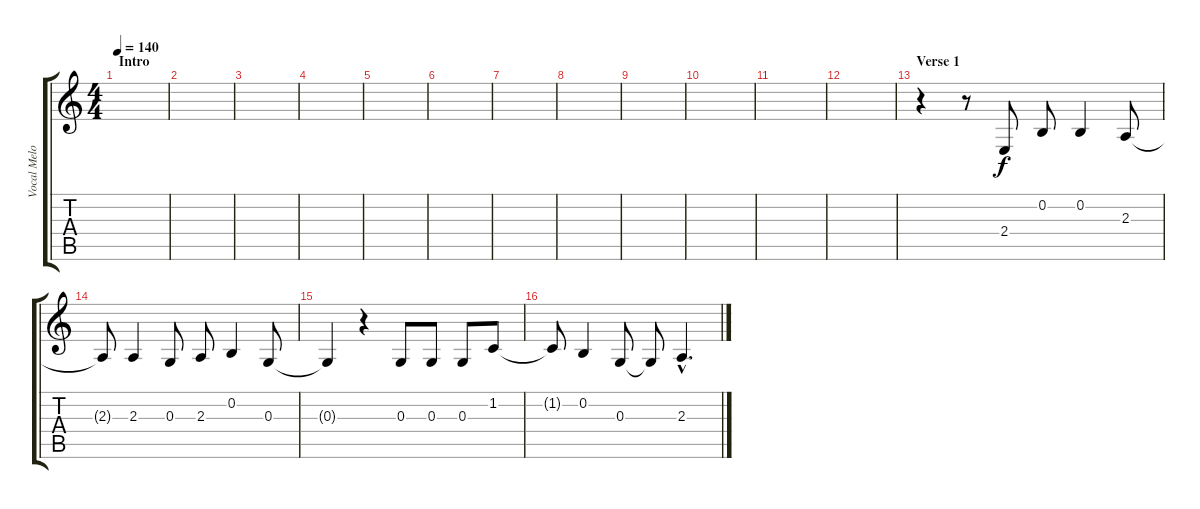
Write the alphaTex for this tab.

\track ("Vocal Melody" "Vocal Melo") {instrument acousticgrandpiano}
\staff {score tabs}
\tuning (E4 B3 G3 D3 A2 E2) {hide}
\ts (4 4)
\section ("" "Intro")
\tempo 140
\clef g2
\ks c
|
|
|
|
|
|
|
|
|
|
|
|
\section ("" "Verse 1")
r.4 r.8 2.4.8 0.2.8 0.2.4 2.3.8 |
2.3{t}.8 2.3.4 0.3.8 2.3.8 0.2.4 0.3.8 |
0.3{t}.4 r.4 0.3.8 0.3.8 0.3.8 1.2.8 |
1.2{t}.8 0.2.4 0.3.8 0.3{t}.8 2.3{hac}.4{d}
